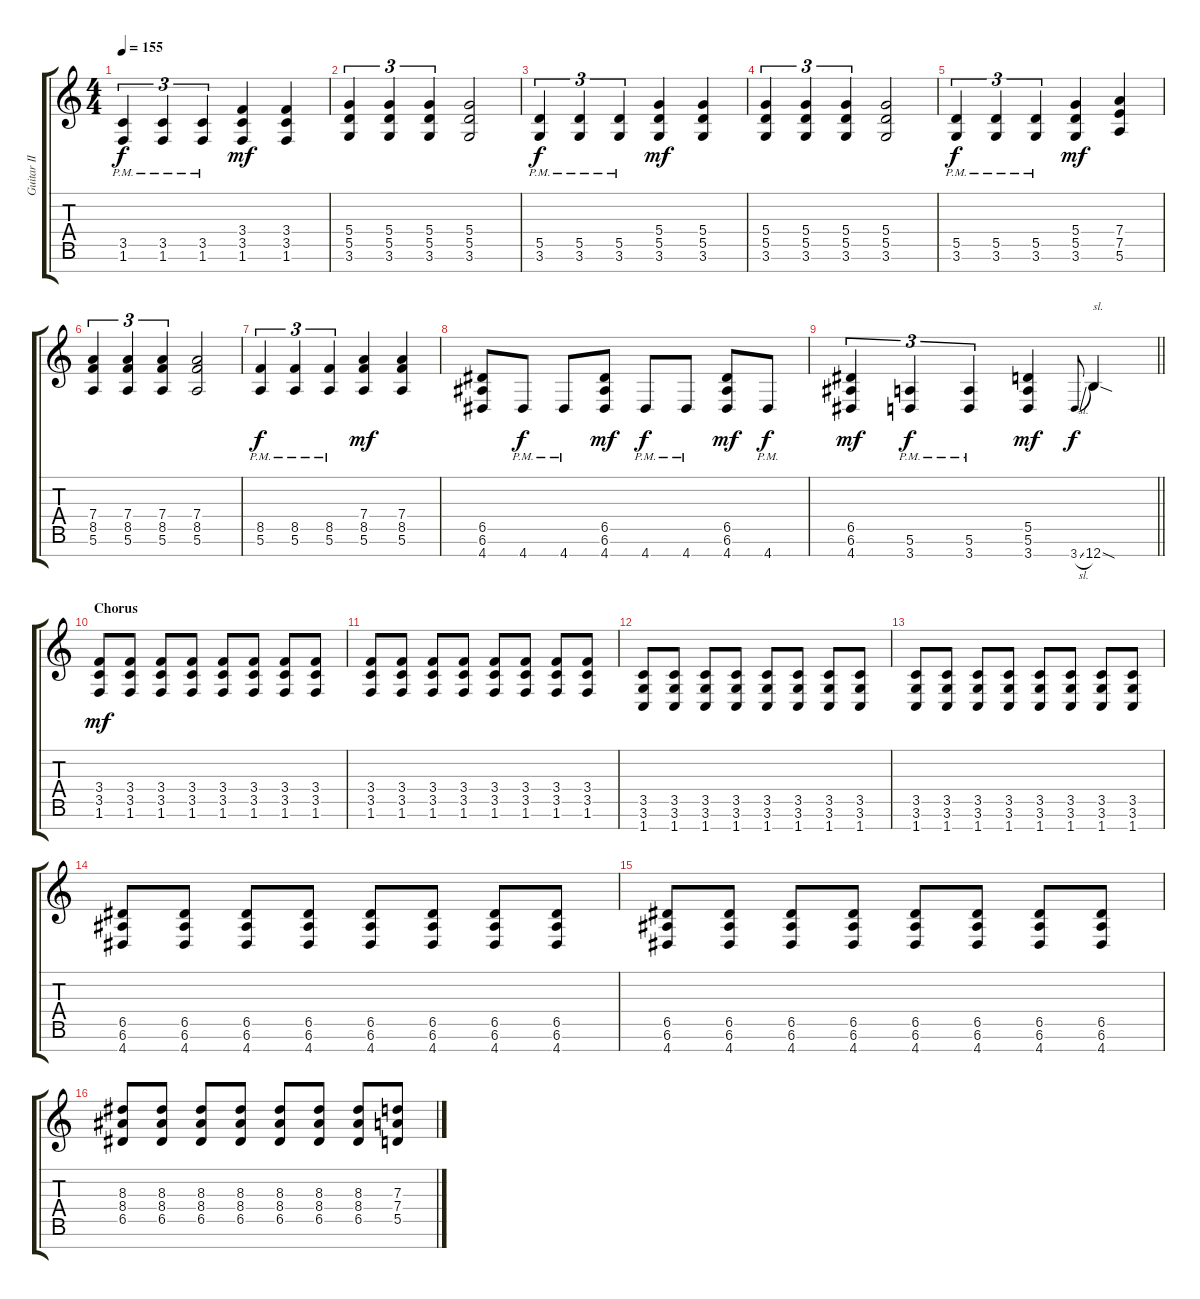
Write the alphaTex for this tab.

\track ("Guitar II" "Guitar II") {instrument distortionguitar}
\staff {score tabs}
\tuning (E4 B3 G3 D3 A2 E2 B1) {hide}
\ts (4 4)
\tempo 155
\clef g2
\ks c
(3.5{pm} 1.6{pm}).4{tu (3 2) dy f} (3.5{pm} 1.6{pm}).4{tu (3 2)} (3.5{pm} 1.6{pm}).4{tu (3 2)} (3.4 3.5 1.6).4{dy mf} (3.4 3.5 1.6).4 |
(5.4 5.5 3.6).4{tu (3 2)} (5.4 5.5 3.6).4{tu (3 2)} (5.4 5.5 3.6).4{tu (3 2)} (5.4 5.5 3.6).2 |
(5.5{pm} 3.6{pm}).4{tu (3 2) dy f} (5.5{pm} 3.6{pm}).4{tu (3 2)} (5.5{pm} 3.6{pm}).4{tu (3 2)} (5.4 5.5 3.6).4{dy mf} (5.4 5.5 3.6).4 |
(5.4 5.5 3.6).4{tu (3 2)} (5.4 5.5 3.6).4{tu (3 2)} (5.4 5.5 3.6).4{tu (3 2)} (5.4 5.5 3.6).2 |
(5.5{pm} 3.6{pm}).4{tu (3 2) dy f} (5.5{pm} 3.6{pm}).4{tu (3 2)} (5.5{pm} 3.6{pm}).4{tu (3 2)} (5.4 5.5 3.6).4{dy mf} (7.4 7.5 5.6).4 |
(7.4 8.5 5.6).4{tu (3 2)} (7.4 8.5 5.6).4{tu (3 2)} (7.4 8.5 5.6).4{tu (3 2)} (7.4 8.5 5.6).2 |
(8.5{pm} 5.6{pm}).4{tu (3 2) dy f} (8.5{pm} 5.6{pm}).4{tu (3 2)} (8.5{pm} 5.6{pm}).4{tu (3 2)} (7.4 8.5 5.6).4{dy mf} (7.4 8.5 5.6).4 |
(6.5 6.6 4.7).8 4.7{pm}.8{dy f} 4.7{pm}.8 (6.5 6.6 4.7).8{dy mf} 4.7{pm}.8{dy f} 4.7{pm}.8 (6.5 6.6 4.7).8{dy mf} 4.7{pm}.8{dy f} |
\barLineRight lightlight
(6.5 6.6 4.7).4{tu (3 2) dy mf} (5.6{pm} 3.7{pm}).4{tu (3 2) dy f} (5.6{pm} 3.7{pm}).4{tu (3 2)} (5.5 5.6 3.7).4{dy mf} 3.7{sl}.8{gr onbeat dy f} 12.7{sod}.4{txt "sl."} |
\section ("" "Chorus")
(3.4 3.5 1.6).8{dy mf volume 12} (3.4 3.5 1.6).8 (3.4 3.5 1.6).8 (3.4 3.5 1.6).8 (3.4 3.5 1.6).8 (3.4 3.5 1.6).8 (3.4 3.5 1.6).8 (3.4 3.5 1.6).8 |
(3.4 3.5 1.6).8 (3.4 3.5 1.6).8 (3.4 3.5 1.6).8 (3.4 3.5 1.6).8 (3.4 3.5 1.6).8 (3.4 3.5 1.6).8 (3.4 3.5 1.6).8 (3.4 3.5 1.6).8 |
(3.5 3.6 1.7).8 (3.5 3.6 1.7).8 (3.5 3.6 1.7).8 (3.5 3.6 1.7).8 (3.5 3.6 1.7).8 (3.5 3.6 1.7).8 (3.5 3.6 1.7).8 (3.5 3.6 1.7).8 |
(3.5 3.6 1.7).8 (3.5 3.6 1.7).8 (3.5 3.6 1.7).8 (3.5 3.6 1.7).8 (3.5 3.6 1.7).8 (3.5 3.6 1.7).8 (3.5 3.6 1.7).8 (3.5 3.6 1.7).8 |
(6.5 6.6 4.7).8 (6.5 6.6 4.7).8 (6.5 6.6 4.7).8 (6.5 6.6 4.7).8 (6.5 6.6 4.7).8 (6.5 6.6 4.7).8 (6.5 6.6 4.7).8 (6.5 6.6 4.7).8 |
(6.5 6.6 4.7).8 (6.5 6.6 4.7).8 (6.5 6.6 4.7).8 (6.5 6.6 4.7).8 (6.5 6.6 4.7).8 (6.5 6.6 4.7).8 (6.5 6.6 4.7).8 (6.5 6.6 4.7).8 |
(8.3 8.4 6.5).8 (8.3 8.4 6.5).8 (8.3 8.4 6.5).8 (8.3 8.4 6.5).8 (8.3 8.4 6.5).8 (8.3 8.4 6.5).8 (8.3 8.4 6.5).8 (7.3 7.4 5.5).8
